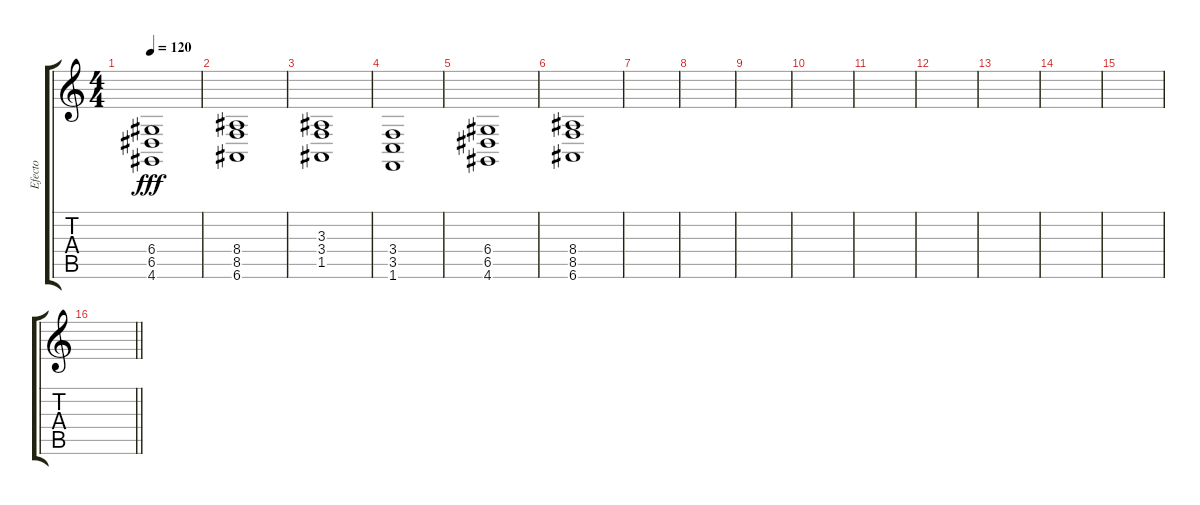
\track ("Efecto" "Efecto") {instrument stringensemble2}
\staff {score tabs}
\tuning (E4 B3 G3 D3 A2 E2) {hide}
\ts (4 4)
\tempo 120
\clef g2
\ks c
(6.4 6.5 4.6).1{dy fff} |
(8.4 8.5 6.6).1 |
(3.3 3.4 1.5).1 |
(3.4 3.5 1.6).1 |
(6.4 6.5 4.6).1 |
(8.4 8.5 6.6).1 |
|
|
|
|
|
|
|
|
|
\barLineRight lightlight
